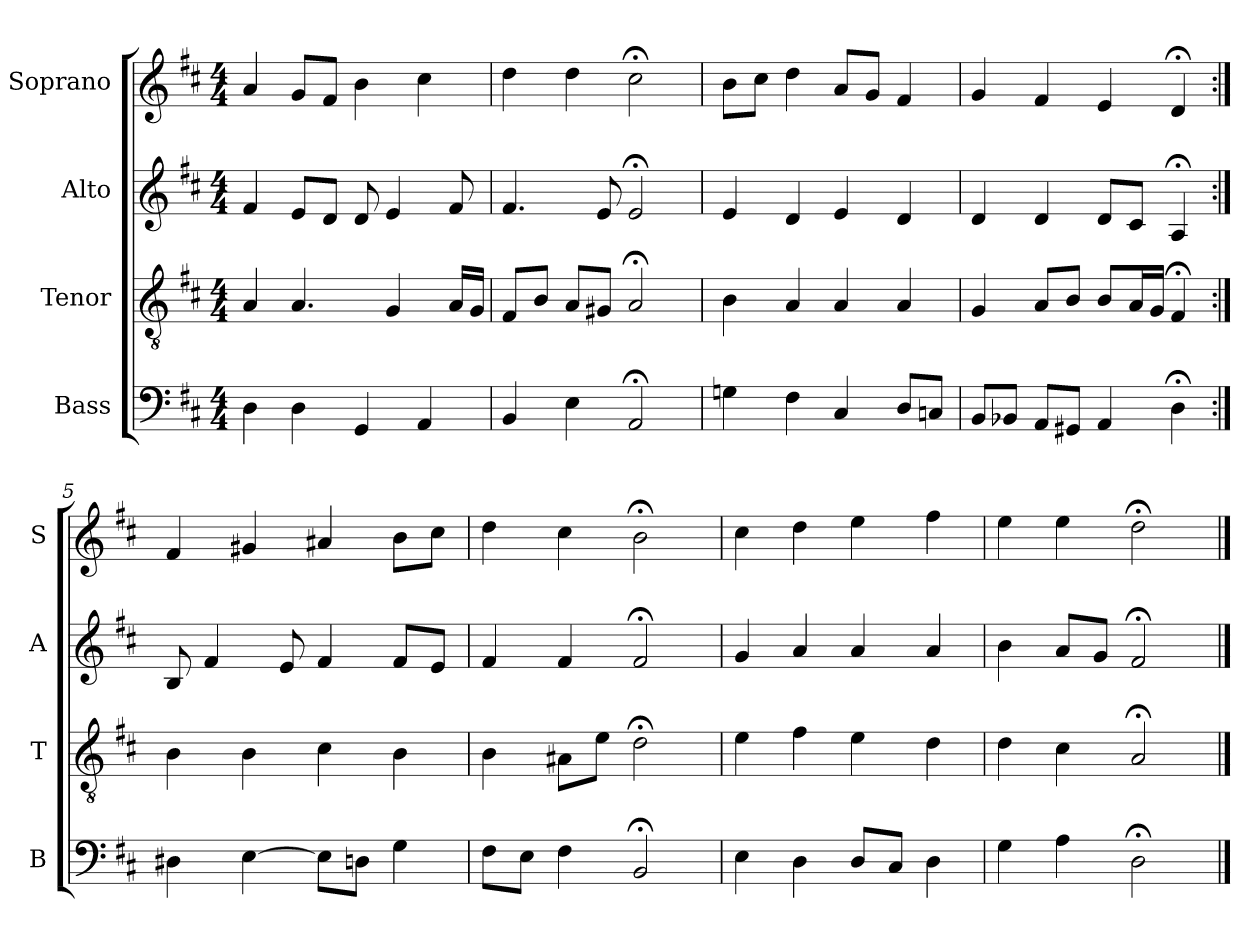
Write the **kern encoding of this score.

**kern	**kern	**kern	**kern
*part4	*part3	*part2	*part1
*staff4	*staff3	*staff2	*staff1
*I"Bass	*I"Tenor	*I"Alto	*I"Soprano
*I'B	*I'T	*I'A	*I'S
*clefF4	*clefGv2	*clefG2	*clefG2
*k[f#c#]	*k[f#c#]	*k[f#c#]	*k[f#c#]
*D:	*D:	*D:	*D:
*M4/4	*M4/4	*M4/4	*M4/4
*MM100	*MM100	*MM100	*MM100
=1	=1	=1	=1
4D	4A	4f#	4a
4D	4.A	8eL	8gL
.	.	8dJ	8f#J
4GG	.	8d	4b
.	4G	4e	.
4AA	.	.	4cc#
.	16ALL	8f#	.
.	16GJJ	.	.
=2	=2	=2	=2
4BB	8F#L	4.f#	4dd
.	8BJ	.	.
4E	8AL	.	4dd
.	8G#XJ	8e	.
2AA;<	2A;<	2e;<	2cc#;<
=3	=3	=3	=3
4Gn	4B	4e	8bL
.	.	.	8cc#J
4F#	4A	4d	4dd
4C#	4A	4e	8aL
.	.	.	8gJ
8DL	4A	4d	4f#
8CnJ	.	.	.
=4	=4	=4	=4
8BBL	4G	4d	4g
8BB-XJ	.	.	.
8AAL	8AL	4d	4f#
8GG#XJ	8BJ	.	.
4AA	8BL	8dL	4e
.	16AL	8c#J	.
.	16GJJ	.	.
4D;<	4F#;<	4A;<	4d;<
=5:|!	=5:|!	=5:|!	=5:|!
4D#X	4B	8B	4f#
.	.	4f#	.
[4E	4B	.	4g#X
.	.	8e	.
8EL]	4c#	4f#	4a#X
8DnJ	.	.	.
4G	4B	8f#L	8bL
.	.	8eJ	8cc#J
=6	=6	=6	=6
8F#L	4B	4f#	4dd
8EJ	.	.	.
4F#	8A#XL	4f#	4cc#
.	8eJ	.	.
2BB;<	2d;<	2f#;<	2b;<
=7	=7	=7	=7
4E	4e	4g	4cc#
4D	4f#	4a	4dd
8DL	4e	4a	4ee
8C#J	.	.	.
4D	4d	4a	4ff#
=8	=8	=8	=8
4G	4d	4b	4ee
4A	4c#	8aL	4ee
.	.	8gJ	.
2D;<	2A;<	2f#;<	2dd;<
==	==	==	==
*-	*-	*-	*-
